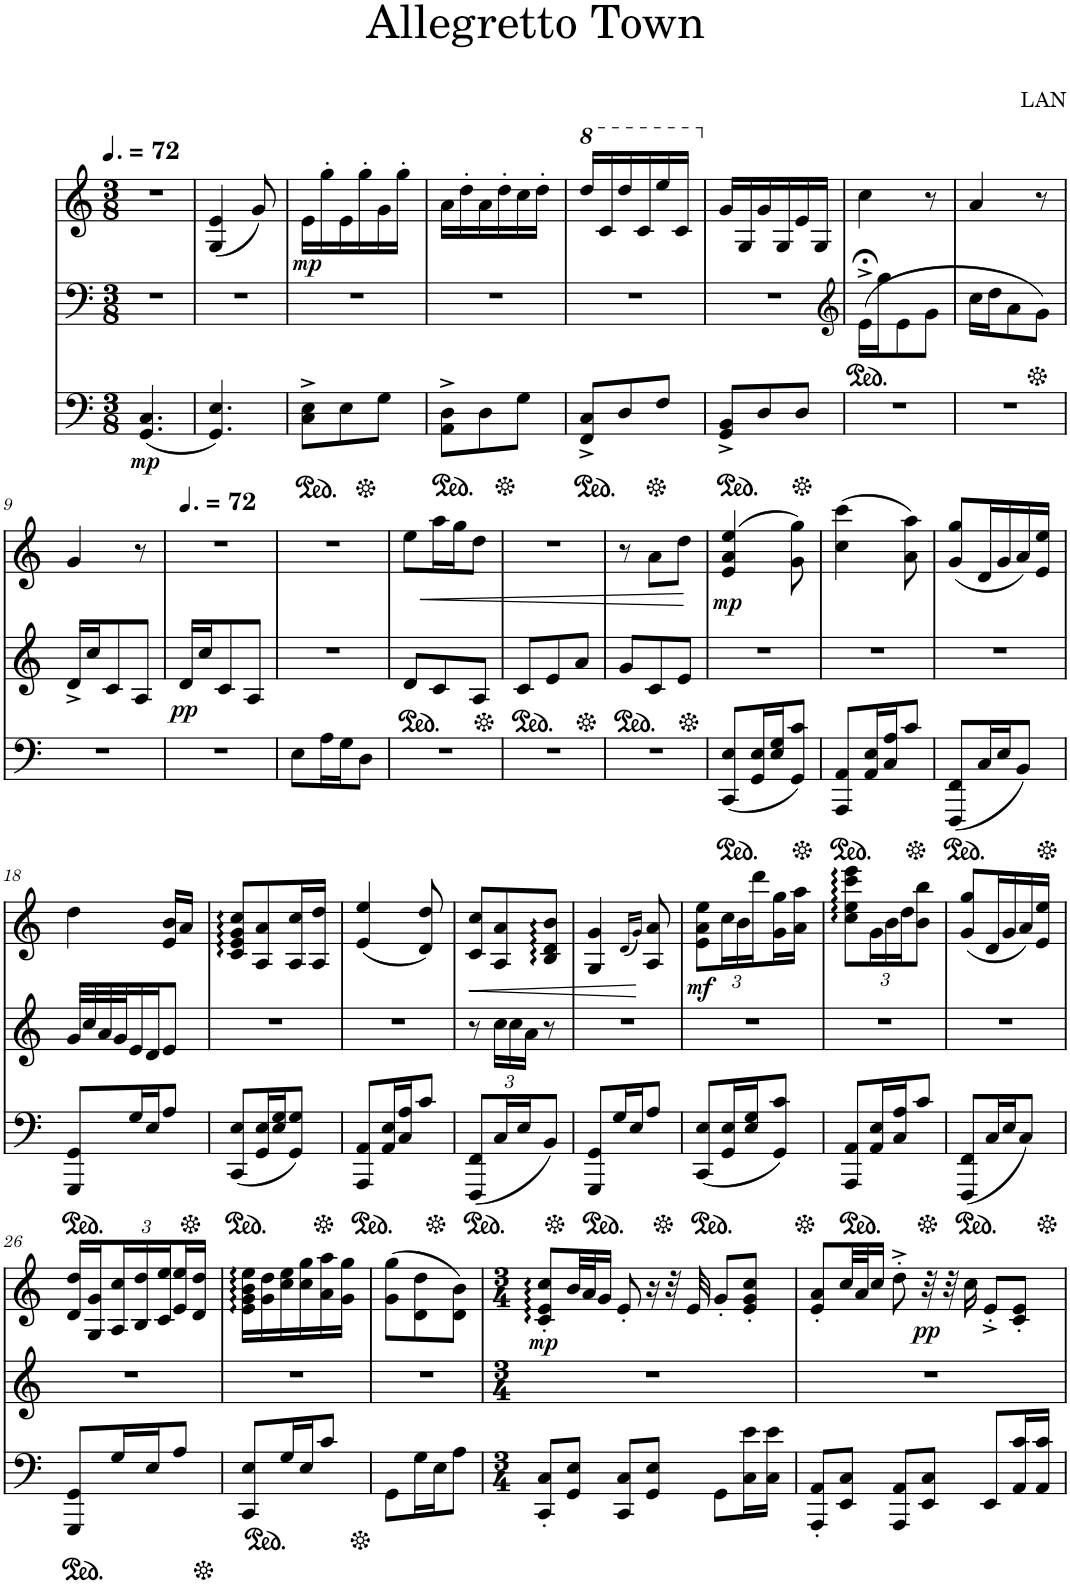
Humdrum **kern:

**kern	**kern	**kern	**dynam
*part1	*part1	*part1	*part1
*staff3	*staff2	*staff1	*staff1/2/3
*I"Piano	*	*	*
*I'Pno.	*	*	*
*clefF4	*clefF4	*clefG2	*
*k[]	*k[]	*k[]	*
*M3/8	*M3/8	*M3/8	*
*MM108	*MM108	*MM108	*
=1	=1	=1	=1
!	!	!	!LO:DY:b=3
4.GG/ 4.C/	4.r	4.r	mp
=2	=2	=2	=2
4.GG/ 4.E/	4.r	(4G/ 4e/	.
.	.	8g/)	.
=3	=3	=3	=3
!	!	!	!LO:DY:b
8C\^ 8E\^L	4.r	16e\LL	mp
.	.	16gg'\	.
8E\	.	16e\	.
.	.	16gg'\	.
8G\J	.	16g\	.
.	.	16gg'\JJ	.
=4	=4	=4	=4
8AA\^ 8D\^L	4.r	16a\LL	.
.	.	16dd'\	.
8D\	.	16a\	.
.	.	16dd'\	.
8G\J	.	16cc\	.
.	.	16dd'\JJ	.
=5	=5	=5	=5
*	*	*8va	*
8FF/^ 8C/^L	4.r	16ddd/LL	.
.	.	16cc/	.
8D/	.	16ddd/	.
.	.	16cc/	.
8F/J	.	16eee/	.
.	.	16cc/JJ	.
=6	=6	=6	=6
*	*	*X8va	*
8GG/^ 8BB/^L	4.r	16g/LL	.
.	.	16G/	.
8D/	.	16g/	.
.	.	16G/	.
8D/J	.	16e/	.
.	.	16G/JJ	.
=7	=7	=7	=7
*	*clefG2	*	*
4.r	16e;<^\LL	4cc\	.
.	16gg\J	.	.
.	8e\	.	.
.	8g\J	8r	.
=8	=8	=8	=8
4.r	16cc\LL	4a/	.
.	16dd\J	.	.
.	8a\	.	.
.	8g\J	8r	.
!!LO:LB:g=z
=9	=9	=9	=9
4.r	16d^/LL	4g/	.
.	16cc/J	.	.
.	8c/	.	.
.	8A/J	8r	.
=10	=10	=10	=10
*	*	*MM108	*
!	!	!	!LO:DY:b=2
4.r	16d/LL	4.r	pp
.	16cc/J	.	.
.	8c/	.	.
.	8A/J	.	.
=11	=11	=11	=11
8E\L	4.r	4.r	.
16A\L	.	.	.
16G\J	.	.	.
8D\J	.	.	.
=12	=12	=12	=12
4.r	8d/L	8ee\L	.
.	8c/	16aa\L	.
.	.	16gg\J	.
.	8A/J	8dd\J	.
=13	=13	=13	=13
4.r	8c/L	4.r	.
.	8e/	.	.
.	8a/J	.	.
=14	=14	=14	=14
4.r	8g/L	8r	.
.	8c/	8a\L	.
.	8e/J	8dd\J	.
=15	=15	=15	=15
!	!	!	!LO:DY:b
8CC/ 8E/L	4.r	(4e/ 4a/ 4ee/	mp
16GG/ 16E/L	.	.	.
16E/ 16G/J	.	.	.
8GG/ 8c/J	.	8g\ 8gg\)	.
=16	=16	=16	=16
8AAA/ 8AA/L	4.r	(4cc\ 4ccc\	.
16AA/ 16E/L	.	.	.
16C/ 16A/J	.	.	.
8c/J	.	8a\ 8aa\)	.
=17	=17	=17	=17
8FFF/ 8FF/L	4.r	(8g/ 8gg/L	.
16C/L	.	16d/L	.
16E/J	.	16g/	.
8BB/J	.	16a/)	.
.	.	16e/ 16ee/JJ	.
!!LO:LB:g=z
=18	=18	=18	=18
8GGG/ 8GG/L	32g/LLL	4dd\	.
.	32cc/	.	.
.	32a/	.	.
.	32g/J	.	.
16G/L	16e/	.	.
16E/J	16d/J	.	.
8A/J	8e/J	16e/ 16b/LL	.
.	.	16a/JJ	.
=19	=19	=19	=19
8CC/ 8E/L	4.r	8c/:: 8e/:: 8g/:: 8cc/::L	.
16GG/ 16E/L	.	8A/ 8a/	.
16E/ 16G/J	.	.	.
8GG/ 8G/J	.	16A/ 16cc/L	.
.	.	16A/ 16dd/JJ	.
=20	=20	=20	=20
8AAA/ 8AA/L	4.r	(4e/ 4ee/	.
16AA/ 16E/L	.	.	.
16C/ 16A/J	.	.	.
8c/J	.	8d/ 8dd/)	.
=21	=21	=21	=21
!	!	!	!LO:HP:b
8FFF/ 8FF/L	8r	8c/ 8cc/L	<
*	*Xbrackettup	*	*
16C/L	24cc\LL	8A/ 8a/	.
.	24cc\	.	.
16E/J	.	.	.
.	24a\JJ	.	.
8BB/J	8r	8B/:: 8d/:: 8b/::J	.
=22	=22	=22	=22
8GGG/ 8GG/L	4.r	4G/ 4g/	.
16G/L	.	.	.
16E/J	.	.	.
.	.	(16qd/LL	.
.	.	16qg/JJ)	.
8A/J	.	8A/ 8a/	[
=23	=23	=23	=23
!	!	!	!LO:DY:b
8CC/ 8E/L	4.r	8e\ 8a\ 8ee\L	mf
*	*	*Xbrackettup	*
16GG/ 16E/L	.	24cc\L	.
.	.	24b\	.
16E/ 16G/J	.	.	.
.	.	24ddd\	.
8GG/ 8c/J	.	16g\ 16gg\	.
.	.	16a\ 16aa\JJ	.
=24	=24	=24	=24
8AAA/ 8AA/L	4.r	8cc\:: 8ee\:: 8ccc\:: 8eee\::L	.
16AA/ 16E/L	.	24g\L	.
.	.	24b\	.
16C/ 16A/J	.	.	.
.	.	24dd\J	.
8c/J	.	8b\ 8bb\J	.
=25	=25	=25	=25
8FFF/ 8FF/L	4.r	(8g/ 8gg/L	.
16C/L	.	16d/L	.
16E/J	.	16g/	.
8C/J	.	16a/)	.
.	.	16e/ 16ee/JJ	.
!!LO:LB:g=z
=26	=26	=26	=26
8GGG/ 8GG/L	4.r	16d/ 16dd/LL	.
.	.	16G/ 16g/	.
16G/L	.	24A/ 24cc/	.
.	.	24B/ 24dd/	.
16E/J	.	.	.
.	.	24c/ 24ee/	.
8A/J	.	16e/ 16ee/	.
.	.	16d/ 16dd/JJ	.
=27	=27	=27	=27
8CC/ 8E/L	4.r	16e\:: 16g\:: 16b\:: 16ee\::LL	.
.	.	16g\ 16dd\	.
16G/L	.	16cc\ 16ee\	.
16E/J	.	16cc\ 16gg\	.
8c/J	.	16a\ 16aa\	.
.	.	16g\ 16gg\JJ	.
=28	=28	=28	=28
8GG\L	4.r	(8g\ 8gg\L	.
16G\L	.	8d\ 8dd\	.
16E\J	.	.	.
8A\J	.	8d\ 8b\J)	.
=29	=29	=29	=29
*M3/4	*M3/4	*M3/4	*
!	!	!	!LO:DY:b
8CC/' 8C/'L	2.r	8c/::' 8e/::' 8cc/::'L	mp
8GG/ 8E/J	.	32b/LL	.
.	.	32a/J	.
.	.	16g/JJ	.
8CC/ 8C/L	.	8e'/	.
8GG/ 8E/J	.	16r	.
.	.	32r	.
.	.	32e/	.
8GG\L	.	8g'/L	.
16C\ 16e\L	.	8e/' 8g/' 8cc/'J	.
16C\ 16e\JJ	.	.	.
=30	=30	=30	=30
8AAA/' 8AA/'L	2.r	8e/' 8a/'L	.
8EE/ 8C/J	.	32cc/LL	.
.	.	32a/J	.
.	.	16cc/JJ	.
8AAA/ 8AA/L	.	8dd'^\	.
!	!	!	!LO:DY:b
8EE/ 8C/J	.	32r	pp
.	.	32r	.
.	.	16cc\	.
8EE/L	.	8e'^/L	.
16AA/ 16c/L	.	8c/' 8e/'J	.
16AA/ 16c/JJ	.	.	.
=	=	=	=
*-	*-	*-	*-
